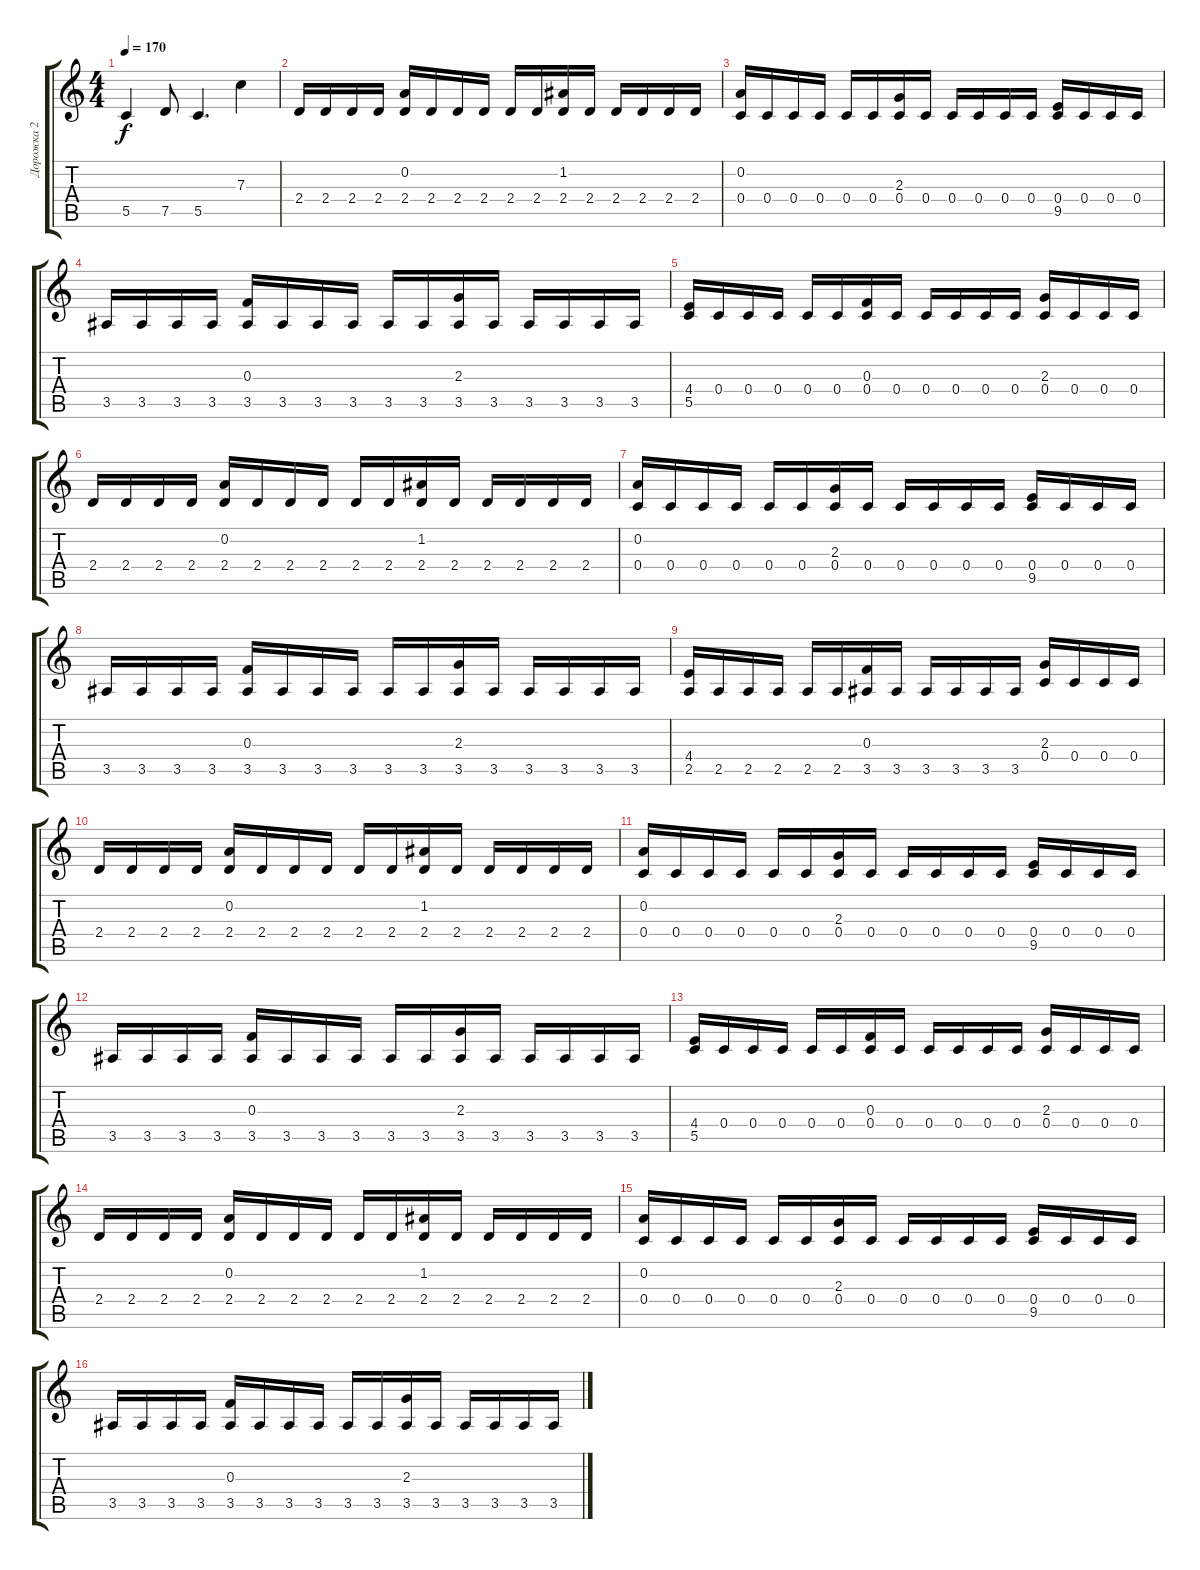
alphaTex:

\track ("Дорожка 2" "Дорожка 2") {instrument distortionguitar}
\staff {score tabs}
\tuning (D4 A3 F3 C3 G2 D2) {hide}
\ts (4 4)
\tempo 170
\clef g2
\ks c
5.5.4{dy f} 7.5.8 5.5.4{d} 7.3.4 |
2.4.16 2.4.16 2.4.16 2.4.16 (0.2 2.4).16 2.4.16 2.4.16 2.4.16 2.4.16 2.4.16 (1.2 2.4).16 2.4.16 2.4.16 2.4.16 2.4.16 2.4.16 |
(0.2 0.4).16 0.4.16 0.4.16 0.4.16 0.4.16 0.4.16 (2.3 0.4).16 0.4.16 0.4.16 0.4.16 0.4.16 0.4.16 (0.4 9.5).16 0.4.16 0.4.16 0.4.16 |
3.5.16 3.5.16 3.5.16 3.5.16 (0.3 3.5).16 3.5.16 3.5.16 3.5.16 3.5.16 3.5.16 (2.3 3.5).16 3.5.16 3.5.16 3.5.16 3.5.16 3.5.16 |
(4.4 5.5).16 0.4.16 0.4.16 0.4.16 0.4.16 0.4.16 (0.3 0.4).16 0.4.16 0.4.16 0.4.16 0.4.16 0.4.16 (2.3 0.4).16 0.4.16 0.4.16 0.4.16 |
2.4.16 2.4.16 2.4.16 2.4.16 (0.2 2.4).16 2.4.16 2.4.16 2.4.16 2.4.16 2.4.16 (1.2 2.4).16 2.4.16 2.4.16 2.4.16 2.4.16 2.4.16 |
(0.2 0.4).16 0.4.16 0.4.16 0.4.16 0.4.16 0.4.16 (2.3 0.4).16 0.4.16 0.4.16 0.4.16 0.4.16 0.4.16 (0.4 9.5).16 0.4.16 0.4.16 0.4.16 |
3.5.16 3.5.16 3.5.16 3.5.16 (0.3 3.5).16 3.5.16 3.5.16 3.5.16 3.5.16 3.5.16 (2.3 3.5).16 3.5.16 3.5.16 3.5.16 3.5.16 3.5.16 |
(4.4 2.5).16 2.5.16 2.5.16 2.5.16 2.5.16 2.5.16 (0.3 3.5).16 3.5.16 3.5.16 3.5.16 3.5.16 3.5.16 (2.3 0.4).16 0.4.16 0.4.16 0.4.16 |
2.4.16 2.4.16 2.4.16 2.4.16 (0.2 2.4).16 2.4.16 2.4.16 2.4.16 2.4.16 2.4.16 (1.2 2.4).16 2.4.16 2.4.16 2.4.16 2.4.16 2.4.16 |
(0.2 0.4).16 0.4.16 0.4.16 0.4.16 0.4.16 0.4.16 (2.3 0.4).16 0.4.16 0.4.16 0.4.16 0.4.16 0.4.16 (0.4 9.5).16 0.4.16 0.4.16 0.4.16 |
3.5.16 3.5.16 3.5.16 3.5.16 (0.3 3.5).16 3.5.16 3.5.16 3.5.16 3.5.16 3.5.16 (2.3 3.5).16 3.5.16 3.5.16 3.5.16 3.5.16 3.5.16 |
(4.4 5.5).16 0.4.16 0.4.16 0.4.16 0.4.16 0.4.16 (0.3 0.4).16 0.4.16 0.4.16 0.4.16 0.4.16 0.4.16 (2.3 0.4).16 0.4.16 0.4.16 0.4.16 |
2.4.16 2.4.16 2.4.16 2.4.16 (0.2 2.4).16 2.4.16 2.4.16 2.4.16 2.4.16 2.4.16 (1.2 2.4).16 2.4.16 2.4.16 2.4.16 2.4.16 2.4.16 |
(0.2 0.4).16 0.4.16 0.4.16 0.4.16 0.4.16 0.4.16 (2.3 0.4).16 0.4.16 0.4.16 0.4.16 0.4.16 0.4.16 (0.4 9.5).16 0.4.16 0.4.16 0.4.16 |
3.5.16 3.5.16 3.5.16 3.5.16 (0.3 3.5).16 3.5.16 3.5.16 3.5.16 3.5.16 3.5.16 (2.3 3.5).16 3.5.16 3.5.16 3.5.16 3.5.16 3.5.16
